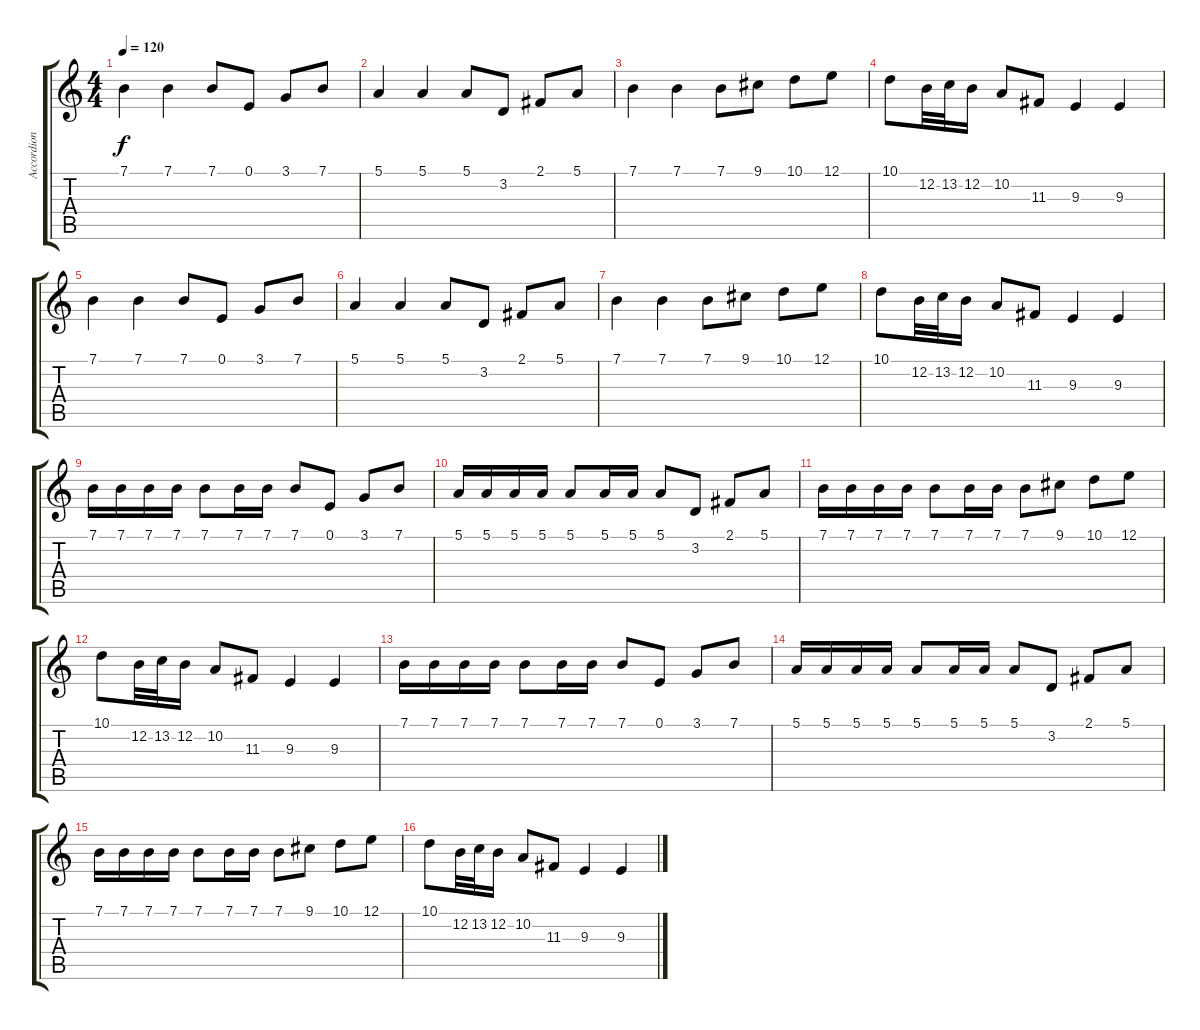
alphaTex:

\track ("Accordion 1" "Accordion ") {instrument tangoaccordion}
\staff {score tabs}
\tuning (E4 B3 G3 D3 A2 E2) {hide}
\ts (4 4)
\tempo 120
\clef g2
\ks c
7.1.4{dy f instrument tangoaccordion} 7.1.4 7.1.8 0.1.8 3.1.8 7.1.8 |
5.1.4 5.1.4 5.1.8 3.2.8 2.1.8 5.1.8 |
7.1.4 7.1.4 7.1.8 9.1.8 10.1.8 12.1.8 |
10.1.8 12.2.32 13.2.32 12.2.16 10.2.8 11.3.8 9.3.4 9.3.4 |
7.1.4 7.1.4 7.1.8 0.1.8 3.1.8 7.1.8 |
5.1.4 5.1.4 5.1.8 3.2.8 2.1.8 5.1.8 |
7.1.4 7.1.4 7.1.8 9.1.8 10.1.8 12.1.8 |
10.1.8 12.2.32 13.2.32 12.2.16 10.2.8 11.3.8 9.3.4 9.3.4 |
7.1.16 7.1.16 7.1.16 7.1.16 7.1.8 7.1.16 7.1.16 7.1.8 0.1.8 3.1.8 7.1.8 |
5.1.16 5.1.16 5.1.16 5.1.16 5.1.8 5.1.16 5.1.16 5.1.8 3.2.8 2.1.8 5.1.8 |
7.1.16 7.1.16 7.1.16 7.1.16 7.1.8 7.1.16 7.1.16 7.1.8 9.1.8 10.1.8 12.1.8 |
10.1.8 12.2.32 13.2.32 12.2.16 10.2.8 11.3.8 9.3.4 9.3.4 |
7.1.16 7.1.16 7.1.16 7.1.16 7.1.8 7.1.16 7.1.16 7.1.8 0.1.8 3.1.8 7.1.8 |
5.1.16 5.1.16 5.1.16 5.1.16 5.1.8 5.1.16 5.1.16 5.1.8 3.2.8 2.1.8 5.1.8 |
7.1.16 7.1.16 7.1.16 7.1.16 7.1.8 7.1.16 7.1.16 7.1.8 9.1.8 10.1.8 12.1.8 |
10.1.8 12.2.32 13.2.32 12.2.16 10.2.8 11.3.8 9.3.4 9.3.4
